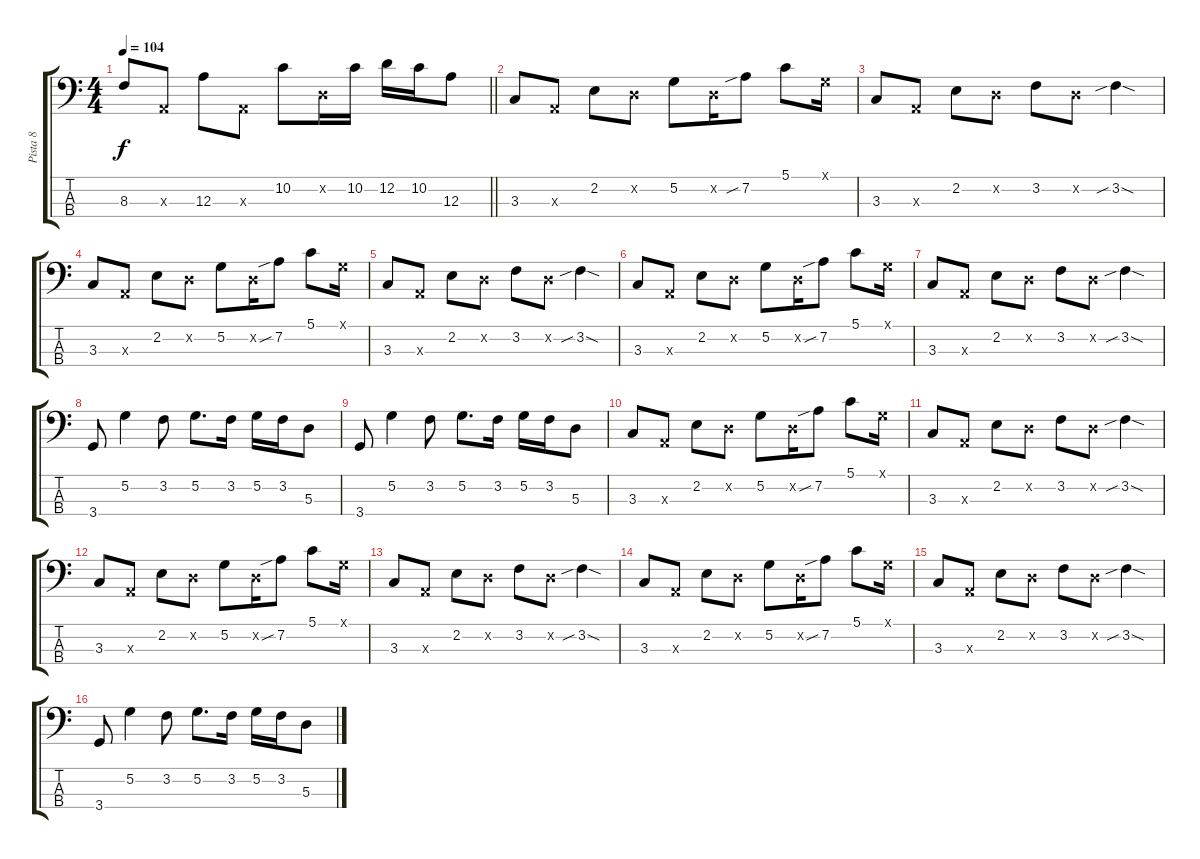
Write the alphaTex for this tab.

\track ("Pista 8" "Pista 8") {instrument electricbassfinger}
\staff {score tabs}
\tuning (G2 D2 A1 E1) {hide}
\ts (4 4)
\tempo 104
\clef f4
\barLineRight lightlight
\ks c
8.3.8{dy f} 0.3{x}.8 12.3.8 0.3{x}.8 10.2.8 0.2{x}.16 10.2.16 12.2.16 10.2.16 12.3.8 |
3.3.8 0.3{x}.8 2.2.8 0.2{x}.8 5.2.8 0.2{x}.16 7.2{sib}.8 5.1.8 0.1{x}.16 |
3.3.8 0.3{x}.8 2.2.8 0.2{x}.8 3.2.8 0.2{x}.8 3.2{sib sod}.4 |
3.3.8 0.3{x}.8 2.2.8 0.2{x}.8 5.2.8 0.2{x}.16 7.2{sib}.8 5.1.8 0.1{x}.16 |
3.3.8 0.3{x}.8 2.2.8 0.2{x}.8 3.2.8 0.2{x}.8 3.2{sib sod}.4 |
3.3.8 0.3{x}.8 2.2.8 0.2{x}.8 5.2.8 0.2{x}.16 7.2{sib}.8 5.1.8 0.1{x}.16 |
3.3.8 0.3{x}.8 2.2.8 0.2{x}.8 3.2.8 0.2{x}.8 3.2{sib sod}.4 |
3.4.8 5.2.4 3.2.8 5.2.8{d} 3.2.16 5.2.16 3.2.16 5.3.8 |
3.4.8 5.2.4 3.2.8 5.2.8{d} 3.2.16 5.2.16 3.2.16 5.3.8 |
3.3.8 0.3{x}.8 2.2.8 0.2{x}.8 5.2.8 0.2{x}.16 7.2{sib}.8 5.1.8 0.1{x}.16 |
3.3.8 0.3{x}.8 2.2.8 0.2{x}.8 3.2.8 0.2{x}.8 3.2{sib sod}.4 |
3.3.8 0.3{x}.8 2.2.8 0.2{x}.8 5.2.8 0.2{x}.16 7.2{sib}.8 5.1.8 0.1{x}.16 |
3.3.8 0.3{x}.8 2.2.8 0.2{x}.8 3.2.8 0.2{x}.8 3.2{sib sod}.4 |
3.3.8 0.3{x}.8 2.2.8 0.2{x}.8 5.2.8 0.2{x}.16 7.2{sib}.8 5.1.8 0.1{x}.16 |
3.3.8 0.3{x}.8 2.2.8 0.2{x}.8 3.2.8 0.2{x}.8 3.2{sib sod}.4 |
3.4.8 5.2.4 3.2.8 5.2.8{d} 3.2.16 5.2.16 3.2.16 5.3.8
